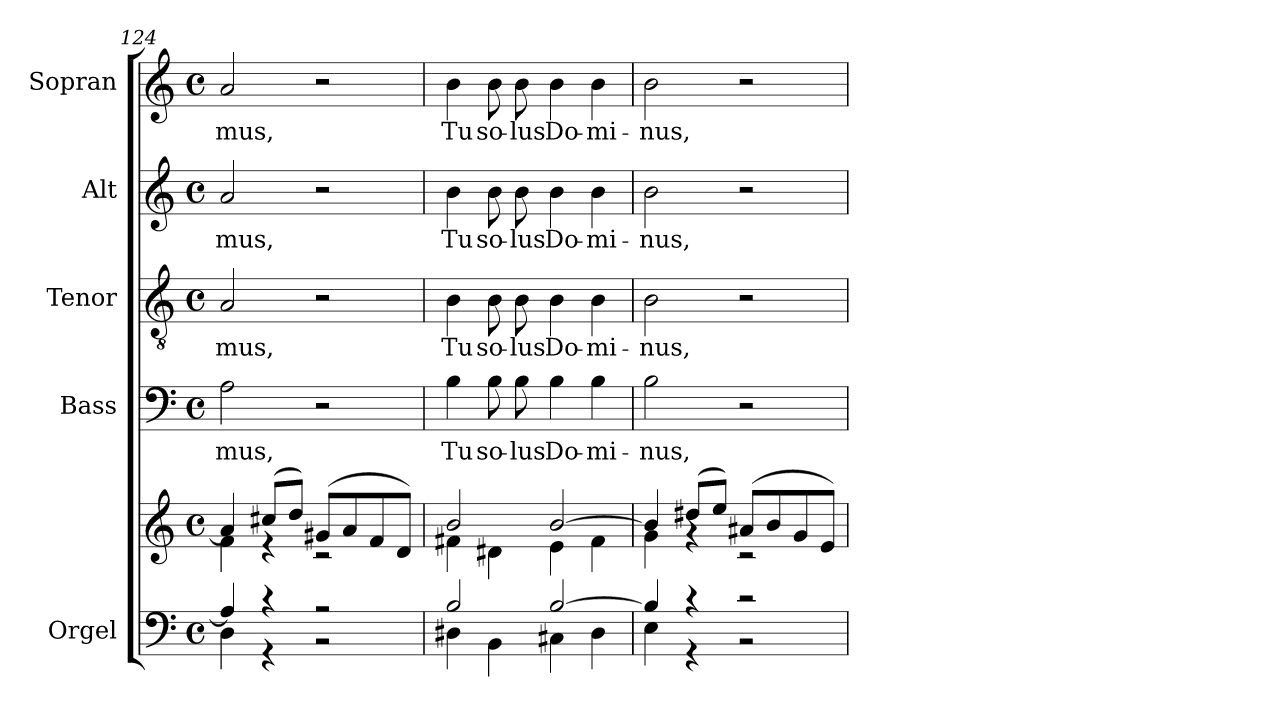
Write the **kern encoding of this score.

**kern	**kern	**kern	**text	**kern	**text	**kern	**text	**kern	**text
*part5	*part5	*part4	*part4	*part3	*part3	*part2	*part2	*part1	*part1
*staff6	*staff5	*staff4	*staff4	*staff3	*staff3	*staff2	*staff2	*staff1	*staff1
*I"Orgel	*	*I"Bass	*	*I"Tenor	*	*I"Alt	*	*I"Sopran	*
*I'Org.	*	*I'B.	*	*I'T.	*	*I'A.	*	*I'S.	*
*clefF4	*clefG2	*clefF4	*	*clefGv2	*	*clefG2	*	*clefG2	*
*k[]	*k[]	*k[]	*	*k[]	*	*k[]	*	*k[]	*
*C:	*C:	*C:	*	*C:	*	*C:	*	*C:	*
*M4/4	*M4/4	*M4/4	*	*M4/4	*	*M4/4	*	*M4/4	*
*met(c)	*met(c)	*met(c)	*	*met(c)	*	*met(c)	*	*met(c)	*
=124	=124	=124	=124	=124	=124	=124	=124	=124	=124
*^	*^	*	*	*	*	*	*	*	*
!	!	!	!	!	!LO:LY:b	!	!LO:LY:b	!	!LO:LY:b	!	!LO:LY:b
4A/]	4D\	4a/]	4f\	2A\	-mus,	2A/	-mus,	2a/	-mus,	2a/	-mus,
4r	4r	(>8cc#X/L	4re	.	.	.	.	.	.	.	.
.	.	8dd/J)	.	.	.	.	.	.	.	.	.
2r	2r	(>8g#X/L	2rc	2r	.	2r	.	2r	.	2r	.
.	.	8a/	.	.	.	.	.	.	.	.	.
.	.	8f/	.	.	.	.	.	.	.	.	.
.	.	8d/J)	.	.	.	.	.	.	.	.	.
!!LO:PB:g=z
=125	=125	=125	=125	=125	=125	=125	=125	=125	=125	=125	=125
!	!	!	!	!	!LO:LY:b	!	!LO:LY:b	!	!LO:LY:b	!	!LO:LY:b
2B/	4D#X\	2b/	4f#X\	4B\	Tu	4B\	Tu	4b\	Tu	4b\	Tu
!	!	!	!	!	!LO:LY:b	!	!LO:LY:b	!	!LO:LY:b	!	!LO:LY:b
.	4BB\	.	4d#X\	8B\	so-	8B\	so-	8b\	so-	8b\	so-
!	!	!	!	!	!LO:LY:b	!	!LO:LY:b	!	!LO:LY:b	!	!LO:LY:b
.	.	.	.	8B\	-lus	8B\	-lus	8b\	-lus	8b\	-lus
!	!	!	!	!	!LO:LY:b	!	!LO:LY:b	!	!LO:LY:b	!	!LO:LY:b
[>2B/	4C#X\	[>2b/	4e\	4B\	Do-	4B\	Do-	4b\	Do-	4b\	Do-
!	!	!	!	!	!LO:LY:b	!	!LO:LY:b	!	!LO:LY:b	!	!LO:LY:b
.	4D#\	.	4f#\	4B\	-mi-	4B\	-mi-	4b\	-mi-	4b\	-mi-
=126	=126	=126	=126	=126	=126	=126	=126	=126	=126	=126	=126
!	!	!	!	!	!LO:LY:b	!	!LO:LY:b	!	!LO:LY:b	!	!LO:LY:b
4B/]	4E\	4b/]	4g\	2B\	-nus,	2B\	-nus,	2b\	-nus,	2b\	-nus,
4r	4r	(>8dd#X/L	4rf	.	.	.	.	.	.	.	.
.	.	8ee/J)	.	.	.	.	.	.	.	.	.
2r	2r	(>8a#X/L	2rc	2r	.	2r	.	2r	.	2r	.
.	.	8b/	.	.	.	.	.	.	.	.	.
.	.	8g/	.	.	.	.	.	.	.	.	.
.	.	8e/J)	.	.	.	.	.	.	.	.	.
*v	*v	*	*	*	*	*	*	*	*	*	*
*	*v	*v	*	*	*	*	*	*	*	*
=	=	=	=	=	=	=	=	=	=
*-	*-	*-	*-	*-	*-	*-	*-	*-	*-
